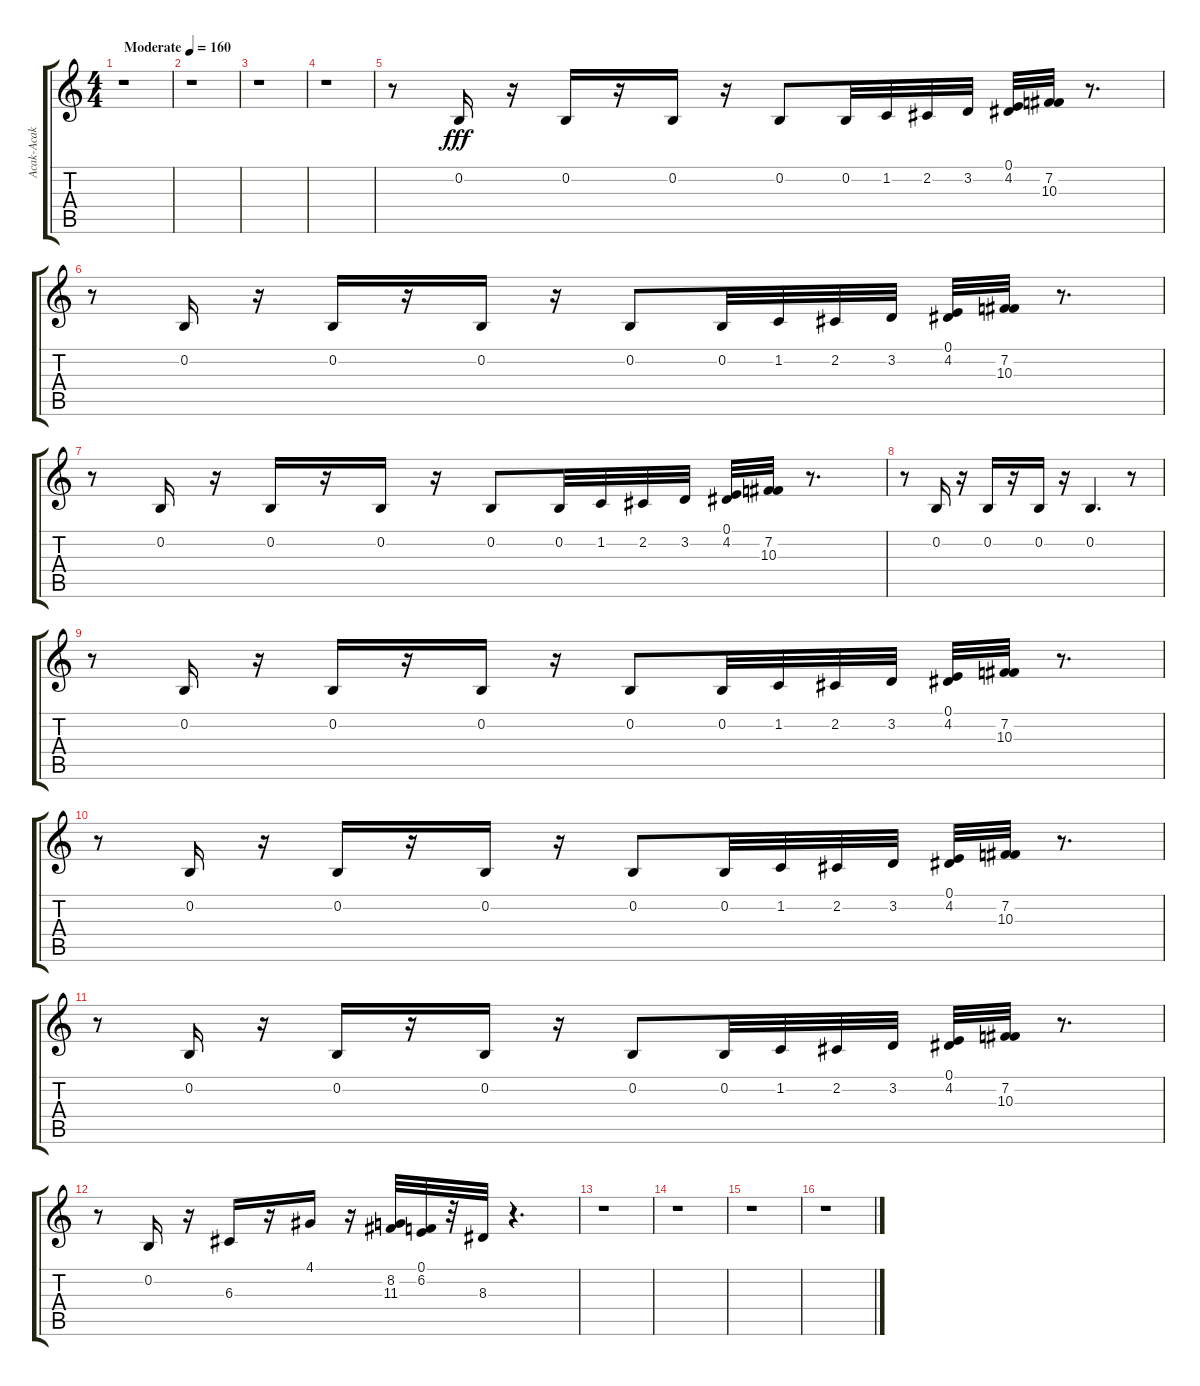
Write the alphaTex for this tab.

\track ("Acak-Acak 2" "Acak-Acak ") {instrument lead2sawtooth}
\staff {score tabs}
\tuning (E4 B3 G3 D3 A2 E2) {hide}
\ts (4 4)
\tempo (160 "Moderate")
\clef g2
\ks c
r.1{dy fff instrument lead2sawtooth} |
r.1 |
r.1 |
r.1 |
r.8 0.2.16 r.16 0.2.16 r.16 0.2.16 r.16 0.2.8 0.2.32 1.2.32 2.2.32 3.2.32 (0.1 4.2).32 (7.2 10.3).32 r.8{d} |
r.8 0.2.16 r.16 0.2.16 r.16 0.2.16 r.16 0.2.8 0.2.32 1.2.32 2.2.32 3.2.32 (0.1 4.2).32 (7.2 10.3).32 r.8{d} |
r.8 0.2.16 r.16 0.2.16 r.16 0.2.16 r.16 0.2.8 0.2.32 1.2.32 2.2.32 3.2.32 (0.1 4.2).32 (7.2 10.3).32 r.8{d} |
r.8 0.2.16 r.16 0.2.16 r.16 0.2.16 r.16 0.2.4{d} r.8 |
r.8 0.2.16 r.16 0.2.16 r.16 0.2.16 r.16 0.2.8 0.2.32 1.2.32 2.2.32 3.2.32 (0.1 4.2).32 (7.2 10.3).32 r.8{d} |
r.8 0.2.16 r.16 0.2.16 r.16 0.2.16 r.16 0.2.8 0.2.32 1.2.32 2.2.32 3.2.32 (0.1 4.2).32 (7.2 10.3).32 r.8{d} |
r.8 0.2.16 r.16 0.2.16 r.16 0.2.16 r.16 0.2.8 0.2.32 1.2.32 2.2.32 3.2.32 (0.1 4.2).32 (7.2 10.3).32 r.8{d} |
r.8 0.2.16 r.16 6.3.16 r.16 4.1.16 r.16 (8.2 11.3).32 (0.1 6.2).32 r.32 8.3.32 r.4{d} |
r.1 |
r.1 |
r.1 |
r.1
